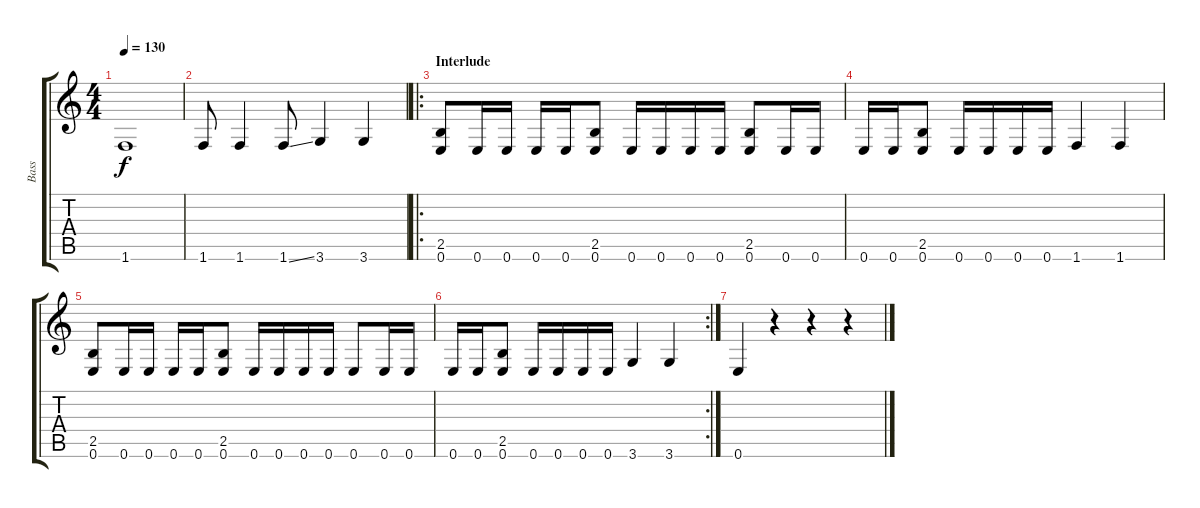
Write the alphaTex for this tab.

\track ("Bass" "Bass") {instrument synthbass2}
\staff {score tabs}
\tuning (E4 B3 G3 D3 A2 E2) {hide}
\ts (4 4)
\tempo 130
\clef g2
\ks c
1.6.1{dy f} |
1.6.8 1.6.4 1.6{ss}.8 3.6.4 3.6.4 |
\ro
\section ("" "Interlude")
(2.5 0.6).8 0.6.16 0.6.16 0.6.16 0.6.16 (2.5 0.6).8 0.6.16 0.6.16 0.6.16 0.6.16 (2.5 0.6).8 0.6.16 0.6.16 |
0.6.16 0.6.16 (2.5 0.6).8 0.6.16 0.6.16 0.6.16 0.6.16 1.6.4 1.6.4 |
(2.5 0.6).8 0.6.16 0.6.16 0.6.16 0.6.16 (2.5 0.6).8 0.6.16 0.6.16 0.6.16 0.6.16 0.6.8 0.6.16 0.6.16 |
\rc 2
0.6.16 0.6.16 (2.5 0.6).8 0.6.16 0.6.16 0.6.16 0.6.16 3.6.4 3.6.4 |
0.6.4 r.4 r.4 r.4
